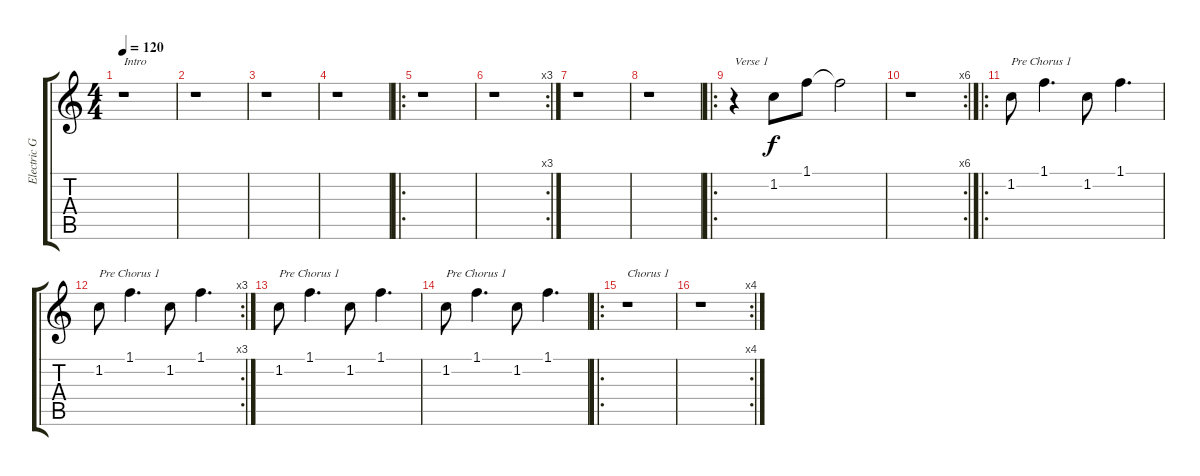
\track ("Electric Guitar" "Electric G") {instrument overdrivenguitar}
\staff {score tabs}
\tuning (E4 B3 G3 D3 A2 E2) {hide}
\ts (4 4)
\tempo 120
\clef g2
\ks c
r.1{txt "Intro" dy f instrument overdrivenguitar} |
r.1 |
r.1 |
r.1 |
\ro
r.1 |
\rc 3
r.1 |
r.1 |
r.1 |
\ro
r.4{txt "Verse 1"} 1.2.8 1.1.8 1.1{t}.2 |
\rc 6
r.1 |
\ro
1.2.8{txt "Pre Chorus 1"} 1.1.4{d} 1.2.8 1.1.4{d} |
\rc 3
1.2.8{txt "Pre Chorus 1"} 1.1.4{d} 1.2.8 1.1.4{d} |
1.2.8{txt "Pre Chorus 1"} 1.1.4{d} 1.2.8 1.1.4{d} |
1.2.8{txt "Pre Chorus 1"} 1.1.4{d} 1.2.8 1.1.4{d} |
\ro
r.1{txt "Chorus 1"} |
\rc 4
r.1
